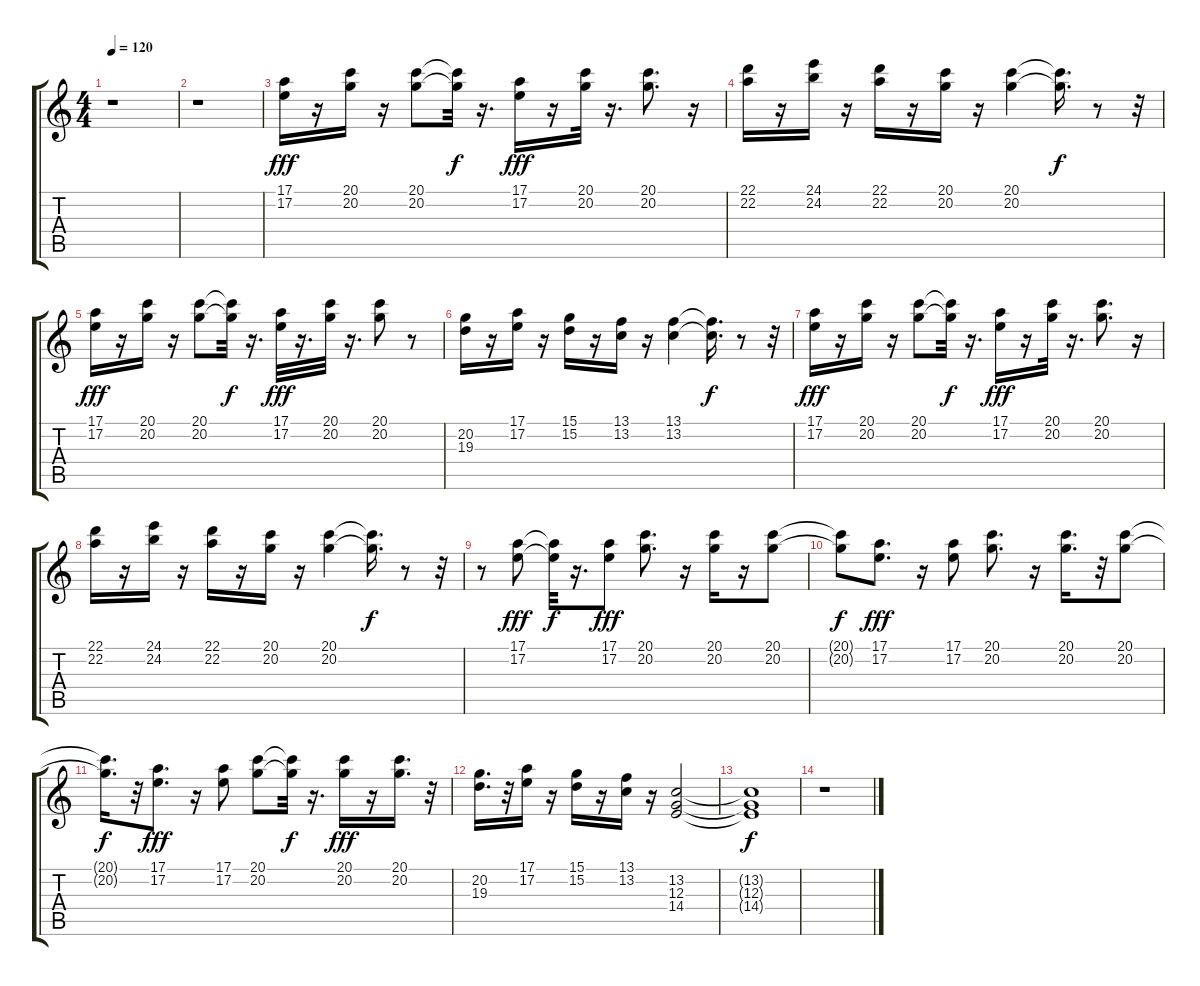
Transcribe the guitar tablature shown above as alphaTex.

\track "" {instrument pad4choir}
\staff {score tabs}
\tuning (E4 B3 G3 D3 A2 E2) {hide}
\ts (4 4)
\tempo 120
\clef g2
\ks c
r.1{dy fff} |
r.1 |
(17.1 17.2).16 r.16 (20.1 20.2).16 r.16 (20.1 20.2).8 (20.1{t} 20.2{t}).32{dy f} r.16{d} (17.1 17.2).16{dy fff} r.16 (20.1 20.2).32 r.16{d} (20.1 20.2).8{d} r.16 |
(22.1 22.2).16 r.16 (24.1 24.2).16 r.16 (22.1 22.2).16 r.16 (20.1 20.2).16 r.16 (20.1 20.2).4 (20.1{t} 20.2{t}).16{d dy f} r.8 r.32 |
(17.1 17.2).16{dy fff} r.16 (20.1 20.2).16 r.16 (20.1 20.2).8 (20.1{t} 20.2{t}).32{dy f} r.16{d} (17.1 17.2).32{dy fff} r.16{d} (20.1 20.2).32 r.16{d} (20.1 20.2).8 r.8 |
(20.2 19.3).16 r.16 (17.1 17.2).16 r.16 (15.1 15.2).16 r.16 (13.1 13.2).16 r.16 (13.1 13.2).4 (13.1{t} 13.2{t}).16{d dy f} r.8 r.32 |
(17.1 17.2).16{dy fff} r.16 (20.1 20.2).16 r.16 (20.1 20.2).8 (20.1{t} 20.2{t}).32{dy f} r.16{d} (17.1 17.2).16{dy fff} r.16 (20.1 20.2).32 r.16{d} (20.1 20.2).8{d} r.16 |
(22.1 22.2).16 r.16 (24.1 24.2).16 r.16 (22.1 22.2).16 r.16 (20.1 20.2).16 r.16 (20.1 20.2).4 (20.1{t} 20.2{t}).16{d dy f} r.8 r.32 |
r.8 (17.1 17.2).8{dy fff} (17.1{t} 17.2{t}).32{dy f} r.16{d} (17.1 17.2).8{dy fff} (20.1 20.2).8{d} r.16 (20.1 20.2).16 r.16 (20.1 20.2).8 |
(20.1{t} 20.2{t}).8{dy f} (17.1 17.2).8{d dy fff} r.16 (17.1 17.2).8 (20.1 20.2).8{d} r.16 (20.1 20.2).16{d} r.32 (20.1 20.2).8 |
(20.1{t} 20.2{t}).16{d dy f} r.32 (17.1 17.2).8{d dy fff} r.16 (17.1 17.2).8 (20.1 20.2).8 (20.1{t} 20.2{t}).32{dy f} r.16{d} (20.1 20.2).16{dy fff} r.16 (20.1 20.2).16{d} r.32 |
(20.2 19.3).16{d} r.32 (17.1 17.2).16 r.16 (15.1 15.2).16 r.16 (13.1 13.2).16 r.16 (13.2 12.3 14.4).2 |
(13.2{t} 12.3{t} 14.4{t}).1{dy f} |
r.1
